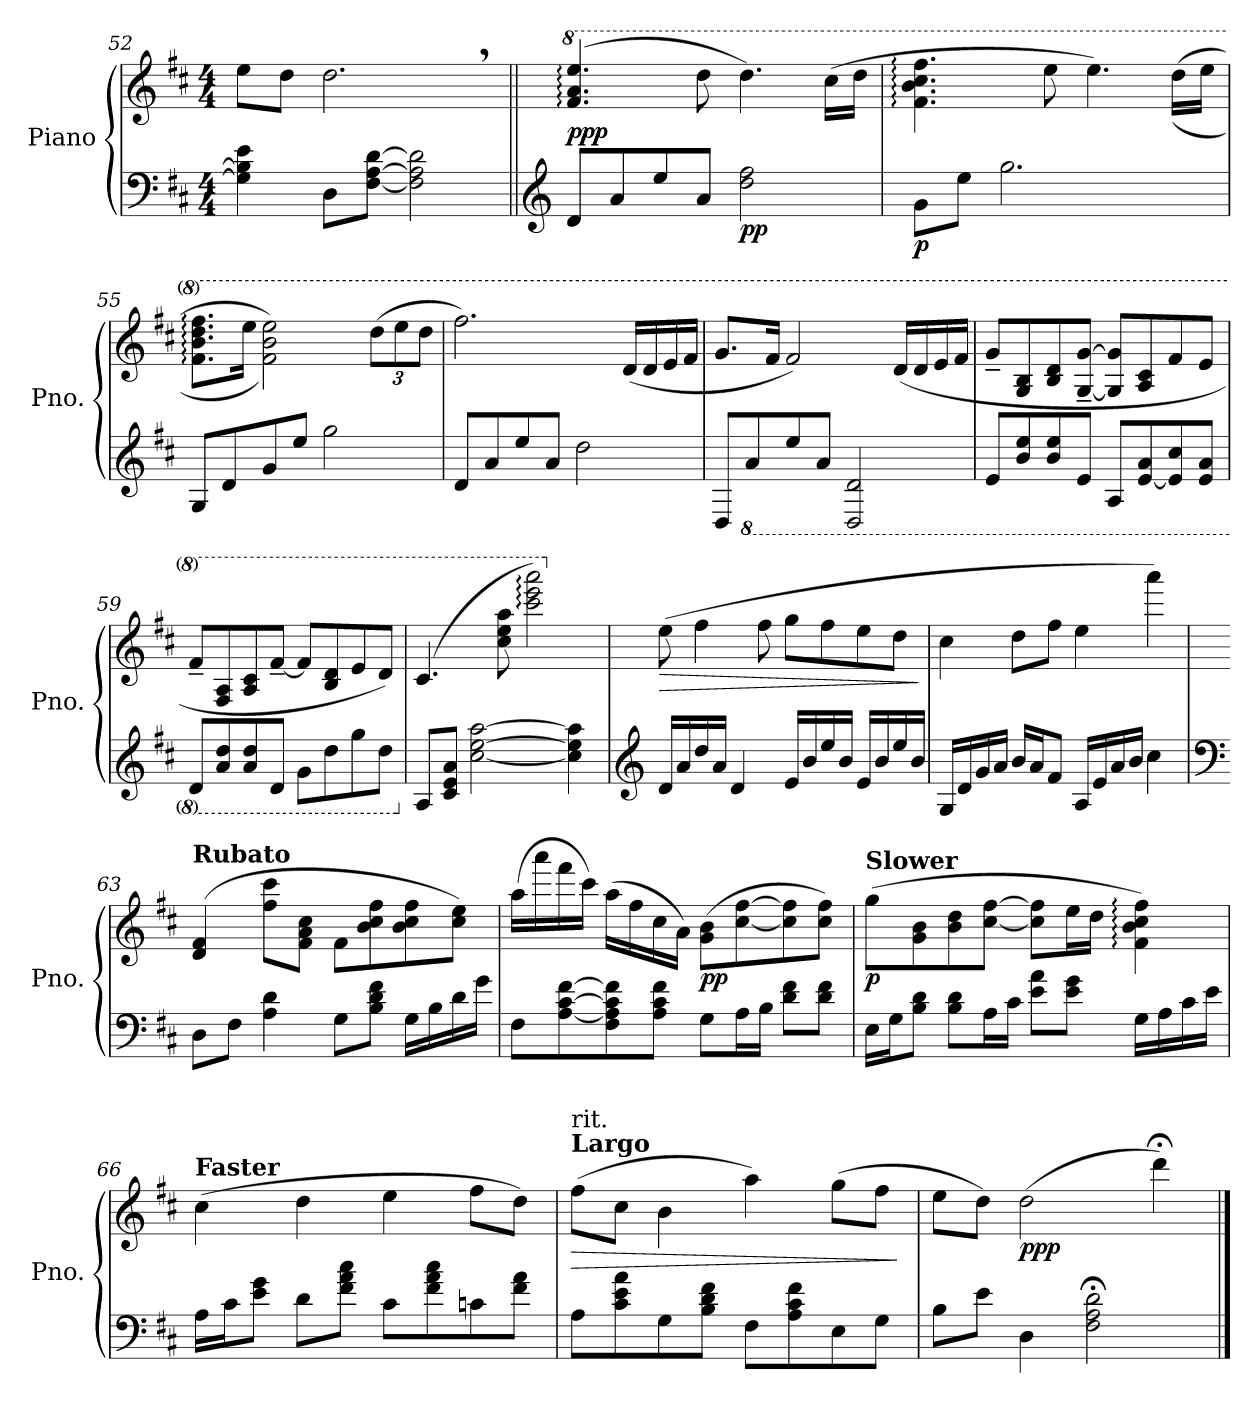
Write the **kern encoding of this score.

**kern	**kern	**dynam
*part1	*part1	*part1
*staff2	*staff1	*staff1/2
*I"Piano	*	*
*I'Pno.	*	*
*clefF4	*clefG2	*
*k[f#c#]	*k[f#c#]	*
*M4/4	*M4/4	*
=52	=52	=52
4G\] 4B\] 4e\	8ee\L	.
.	8dd\J	.
8D\L	2.dd,\	.
[8F#\ [8A\ [8d\J	.	.
2F#\] 2A\] 2d\]	.	.
=53||	=53||	=53||
*clefG2	*	*
*	*8va	*
*	*MM70	*
!	!	!LO:DY:a=2
!	!	!LO:DY:n=1:b
8d/L	(>4.ff#/: 4.aa/: 4.eee/:	p pp
8a/	.	.
8ee/	.	.
8a/J	8ddd\	.
!	!	!LO:DY:n=2:b=2
2dd\ 2ff#\	4.ddd\)	pp
.	(>16ccc#\LL	.
.	16ddd\JJ	.
!!LO:LB:g=z
=54	=54	=54
!	!	!LO:DY:b=2
8g\L	4.ff#\: 4.bb\: 4.ccc#\: 4.fff#\:	p
8ee\J	.	.
2.gg\	.	.
.	8eee\	.
.	4.eee\)	.
.	(>(>16ddd\LL	.
.	16eee\JJ	.
=55	=55	=55
8G/L	8.ff#\: 8.bb\: 8.ddd\: 8.fff#\:L	.
8d/	.	.
.	16eee\Jk	.
8g/	2ff#\ 2bb\ 2eee\))	.
8ee/J	.	.
2gg\	.	.
*	*Xbrackettup	*
.	(>12ddd\L	.
.	12eee\	.
.	12ddd\J	.
=56	=56	=56
8d/L	2.fff#\)	.
8a/	.	.
8ee/	.	.
8a/J	.	.
2dd\	.	.
.	(<16dd/LL	.
.	16dd/	.
.	16ee/	.
.	16ff#/JJ	.
=57	=57	=57
8D/L	8.gg/L	.
*8ba	*	*
8A/	.	.
.	16ff#/Jk	.
8e/	2ff#/)	.
8A/J	.	.
2DD/ 2D/	.	.
.	(>16dd/LL	.
.	16dd/	.
.	16ee/	.
.	16ff#/JJ	.
!!LO:LB:g=z
=58	=58	=58
8E/L	8gg~/L	.
8B/ 8e/	8g/ 8b/	.
8B/ 8e/	8b/ 8dd/	.
8E/J	[8g/~ [8gg/~J	.
8AA/L	8g/] 8gg/]L	.
[8E/ 8A/	8a/ 8cc#/	.
8E/] 8c#/	8ff#/	.
8E/ 8A/J	8ee/J	.
=59	=59	=59
8D/L	8ff#~/L	.
8A/ 8d/	8f#/ 8a/	.
8A/ 8d/	8a/ 8cc#/	.
8D/J	[8ff#~/J	.
8G\L	8ff#/L]	.
8d\	8b/ 8dd/	.
8g\	8ee/	.
8d\J	8dd/J)	.
=60	=60	=60
*X8ba	*	*
8A/L	(>4.cc#/	.
8c#/ 8e/ 8a/J	.	.
[2cc#\ [2ee\ [2aa\	.	.
.	8ccc#\ 8eee\ 8aaa\	.
.	2cccc#\: 2eeee\: 2aaaa\:)	.
4cc#\] 4ee\] 4aa\]	.	.
=61	=61	=61
*clefG2	*	*
*	*X8va	*
!	!	!LO:HP:b
16d/LL	(>8ee\	>
16a/	.	.
16dd/	4ff#\	.
16a/JJ	.	.
4d/	.	.
.	8ff#\	.
16e/LL	8gg\L	.
16b/	.	.
16ee/	8ff#\	.
16b/JJ	.	.
16e/LL	8ee\	.
16b/	.	.
16ee/	8dd\J	.
16b/JJ	.	.
.	.	]
!!LO:PB:g=z
=62	=62	=62
16G/LL	4cc#\	.
16d/	.	.
16g/	.	.
16a/JJ	.	.
16b/LL	8dd\L	.
16a/J	.	.
8f#/J	8ff#\J	.
16A/LL	4ee\	.
16e/	.	.
16a/	.	.
16b/JJ	.	.
4cc#\	4aaa\)	.
=63	=63	=63
*clefF4	*	*
*	*MM50	*
!	!LO:TX:a:B:t=Rubato	!
8D\L	(>4d/ 4f#/	.
8F#\J	.	.
4A\ 4d\	8ff#\ 8ccc#\L	.
.	8f#\ 8a\ 8cc#\J	.
8G\L	8f#\L	.
8B\ 8d\ 8f#\J	8b\ 8cc#\ 8ff#\	.
16G\LL	8b\ 8cc#\ 8ff#\	.
16B\	.	.
16d\	8cc#\ 8ee\J)	.
16g\JJ	.	.
=64	=64	=64
8F#\L	(<16aa\LL	.
.	16aaa\	.
[8A\ [8c#\ [8f#\	16fff#\	.
.	16ccc#\JJ)	.
8F#\ 8A\] 8c#\] 8f#\]	(>16aa\LL	.
.	16ff#\	.
8A\ 8c#\ 8f#\J	16cc#\	.
.	16a\JJ)	.
!	!	!LO:DY:b
8G\L	(>8g\ 8b\L	pp
16A\L	[8cc#\ [8ff#\	.
16B\JJ	.	.
8d\ 8f#\L	8cc#\] 8ff#\]	.
8d\ 8f#\J	8cc#\ 8ff#\J)	.
!!LO:LB:g=z
=65	=65	=65
*	*MM45	*
!	!LO:TX:a:B:t=Slower	!
!	!	!LO:DY:b
16E\LL	(>8gg\L	p
16G\J	.	.
8B\ 8d\J	8g\ 8b\	.
8B\ 8d\L	8b\ 8dd\	.
16A\L	[8cc#\ [8ff#\J	.
16c#\JJ	.	.
8e\ 8a\L	8cc#\] 8ff#\]L	.
8e\ 8g\J	16ee\L	.
.	16dd\JJ	.
16G\LL	4f#\: 4b\: 4cc#\: 4ff#\:)	.
16A\	.	.
16c#\	.	.
16e\JJ	.	.
=66	=66	=66
*	*MM55	*
!	!LO:TX:a:B:t=Faster	!
16A\LL	(>4cc#\	.
16c#\J	.	.
8e\ 8g\J	.	.
8d\L	4dd\	.
8f#\ 8a\ 8cc#\J	.	.
8c#\L	4ee\	.
8f#\ 8a\ 8cc#\	.	.
8cn\	8ff#\L	.
8f#\ 8a\J	8dd\J)	.
=67	=67	=67
!	!LO:TX:a:B:t=Largo	!
!	!LO:TX:a:t=rit.	!
!	!	!LO:HP:b
8A\L	(>8ff#\L	>
8c#\ 8e\ 8a\	8cc#\J	.
*	*MM50	*
8G\	4b\	.
8B\ 8d\ 8f#\J	.	.
*	*MM45	*
8F#\L	4aa\)	.
8A\ 8c#\ 8f#\	.	.
*	*MM43	*
8E\	(>8gg\L	.
8G\J	8ff#\J	.
.	.	]
=68	=68	=68
*	*MM40	*
8B\L	8ee\L	.
8e\J	8dd\J)	.
!	!	!LO:DY:b
4D\	(>2dd\	ppp
2F#\;< 2A\;< 2d\;<	.	.
.	4ddd;<\)	.
==	==	==
*-	*-	*-
